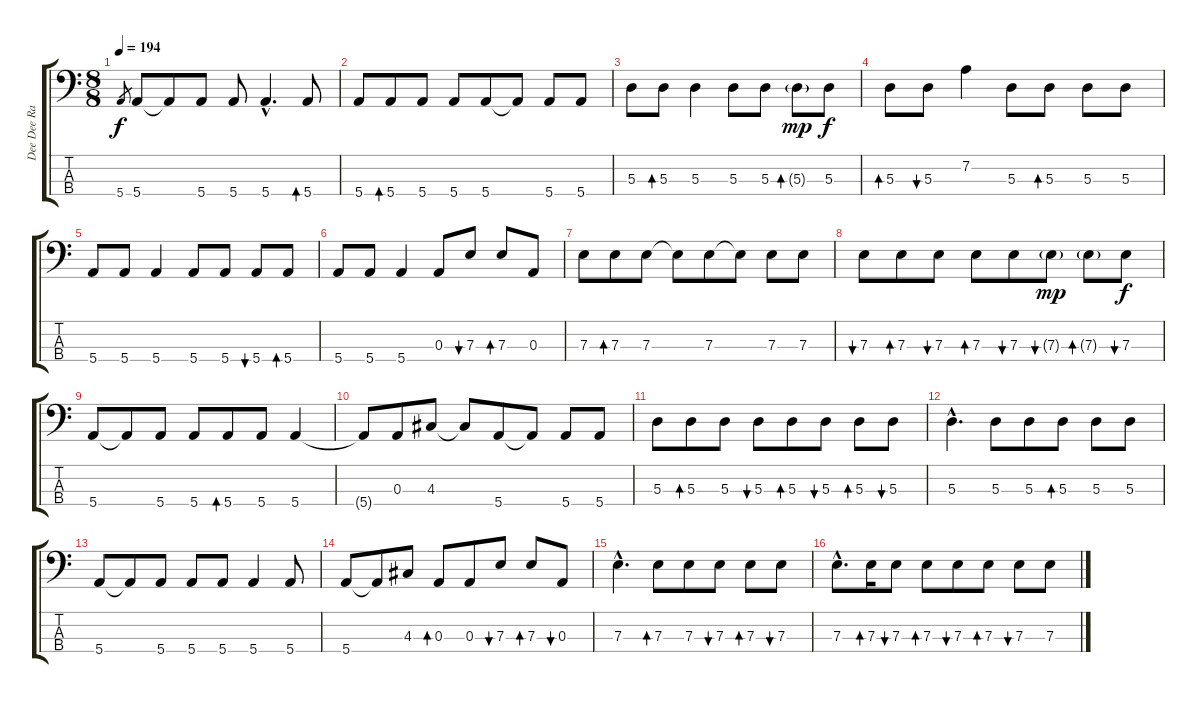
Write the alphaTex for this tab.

\track ("Dee Dee Ramone - Bass" "Dee Dee Ra") {instrument electricbasspick}
\staff {score tabs}
\tuning (G2 D2 A1 E1) {hide}
\ts (8 8)
\tempo 194
\clef f4
\ks c
5.4.8{gr dy f} 5.4.8 5.4{t}.8 5.4.8 5.4.8 5.4{hac}.4{d} 5.4.8{bd 240} |
5.4.8 5.4.8{bd 240} 5.4.8 5.4.8 5.4.8 5.4{t}.8 5.4.8 5.4.8 |
5.3.8 5.3.8{bd 240} 5.3.4 5.3.8 5.3.8 5.3{g}.8{bd 240 dy mp} 5.3.8{dy f} |
5.3.8{bd 240} 5.3.8{bu 240} 7.2.4 5.3.8 5.3.8{bd 240} 5.3.8 5.3.8 |
5.4.8 5.4.8 5.4.4 5.4.8 5.4.8 5.4.8{bu 240} 5.4.8{bd 240} |
5.4.8 5.4.8 5.4.4 0.3.8 7.3.8{bu 240} 7.3.8{bd 240} 0.3.8 |
7.3.8 7.3.8{bd 240} 7.3.8 7.3{t}.8 7.3.8 7.3{t}.8 7.3.8 7.3.8 |
7.3.8{bu 240} 7.3.8{bd 240} 7.3.8{bu 240} 7.3.8{bd 240} 7.3.8{bu 240} 7.3{g}.8{bu 240 dy mp} 7.3{g}.8{bd 240} 7.3.8{bu 240 dy f} |
5.4.8 5.4{t}.8 5.4.8 5.4.8 5.4.8{bd 240} 5.4.8 5.4.4 |
5.4{t}.8 0.3.8 4.3.8 4.3{t}.8 5.4.8 5.4{t}.8 5.4.8 5.4.8 |
5.3.8 5.3.8{bd 240} 5.3.8 5.3.8{bu 240} 5.3.8{bd 240} 5.3.8{bu 240} 5.3.8{bd 240} 5.3.8{bu 240} |
5.3{hac}.4{d} 5.3.8 5.3.8 5.3.8{bd 240} 5.3.8 5.3.8 |
5.4.8 5.4{t}.8 5.4.8 5.4.8 5.4.8 5.4.4 5.4.8 |
5.4.8 5.4{t}.8 4.3.8 0.3.8{bd 240} 0.3.8 7.3.8{bu 240} 7.3.8{bd 240} 0.3.8{bu 240} |
7.3{hac}.4{d} 7.3.8{bd 240} 7.3.8 7.3.8{bu 240} 7.3.8{bd 240} 7.3.8{bu 240} |
7.3{hac}.8{d} 7.3.16{bd 120} 7.3.8{bu 240} 7.3.8{bd 240} 7.3.8{bu 240} 7.3.8{bd 240} 7.3.8{bu 240} 7.3.8
